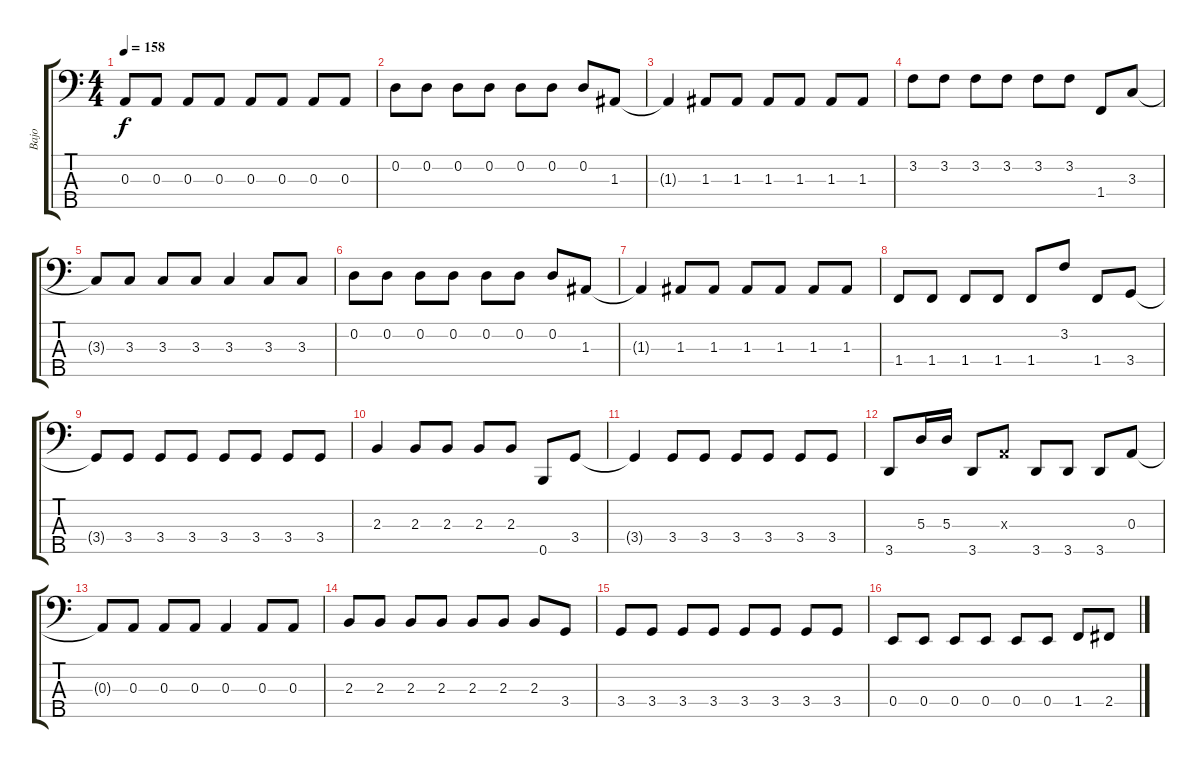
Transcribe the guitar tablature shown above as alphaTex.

\track ("Bajo" "Bajo") {instrument electricbassfinger}
\staff {score tabs}
\tuning (G2 D2 A1 E1 B0) {hide}
\ts (4 4)
\tempo 158
\clef f4
\ks c
0.3{t}.8{dy f} 0.3.8 0.3.8 0.3.8 0.3.8 0.3.8 0.3.8 0.3.8 |
0.2.8 0.2.8 0.2.8 0.2.8 0.2.8 0.2.8 0.2.8 1.3.8 |
1.3{t}.4 1.3.8 1.3.8 1.3.8 1.3.8 1.3.8 1.3.8 |
3.2.8 3.2.8 3.2.8 3.2.8 3.2.8 3.2.8 1.4.8 3.3.8 |
3.3{t}.8 3.3.8 3.3.8 3.3.8 3.3.4 3.3.8 3.3.8 |
0.2.8 0.2.8 0.2.8 0.2.8 0.2.8 0.2.8 0.2.8 1.3.8 |
1.3{t}.4 1.3.8 1.3.8 1.3.8 1.3.8 1.3.8 1.3.8 |
1.4.8 1.4.8 1.4.8 1.4.8 1.4.8 3.2.8 1.4.8 3.4.8 |
3.4{t}.8 3.4.8 3.4.8 3.4.8 3.4.8 3.4.8 3.4.8 3.4.8 |
2.3.4 2.3.8 2.3.8 2.3.8 2.3.8 0.5.8 3.4.8 |
3.4{t}.4 3.4.8 3.4.8 3.4.8 3.4.8 3.4.8 3.4.8 |
3.5.8 5.3.16 5.3.16 3.5.8 0.3{x}.8 3.5.8 3.5.8 3.5.8 0.3.8 |
0.3{t}.8 0.3.8 0.3.8 0.3.8 0.3.4 0.3.8 0.3.8 |
2.3.8 2.3.8 2.3.8 2.3.8 2.3.8 2.3.8 2.3.8 3.4.8 |
3.4.8 3.4.8 3.4.8 3.4.8 3.4.8 3.4.8 3.4.8 3.4.8 |
0.4.8 0.4.8 0.4.8 0.4.8 0.4.8 0.4.8 1.4.8 2.4.8
